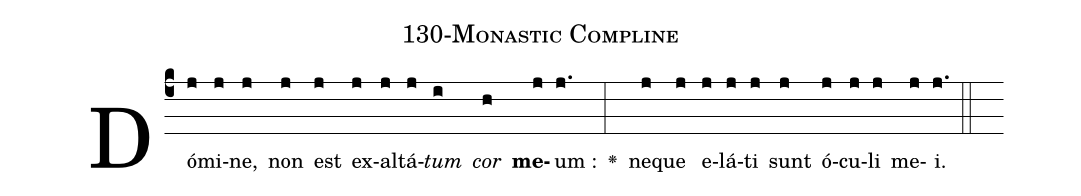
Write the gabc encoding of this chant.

name: 130-Monastic Compline;
%%
(c4) Dó(j)mi(j)ne,(j) non(j) est(j) ex(j)al(j)tá(j)<i>tum</i>(i) <i>cor</i>(h) <b>me</b>(j)um :(j.) <v>\greheightstar</v>(:) ne(j)que(j) e(j)lá(j)ti(j) sunt(j) ó(j)cu(j)li(j) me(j)i.(j.) (::)


%E(j) u(j) o(j) u(j) a(j) e.(j.) (::)
